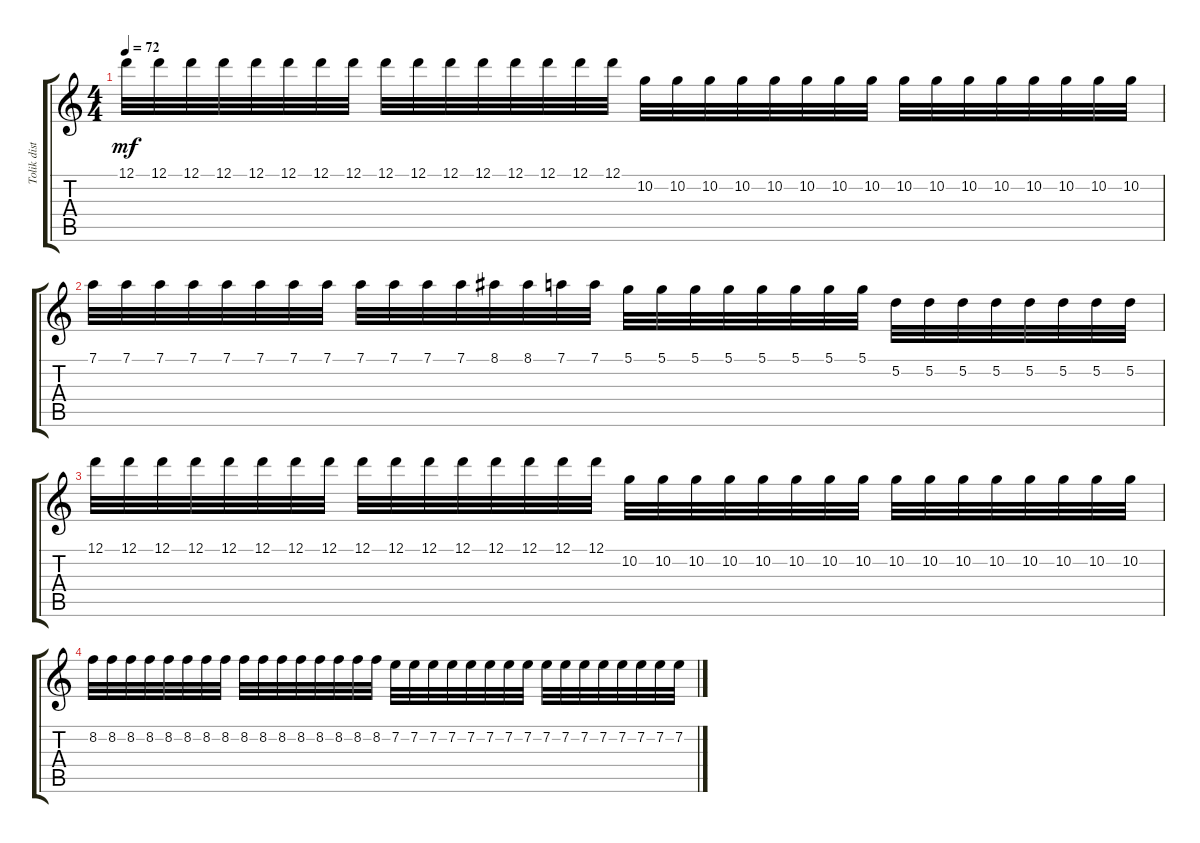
\track ("Tolik dist" "Tolik dist") {instrument distortionguitar}
\staff {score tabs}
\tuning (D4 A3 F3 C3 G2 C2) {hide}
\ts (4 4)
\tempo 72
\clef g2
\ks c
12.1.32{dy mf} 12.1.32 12.1.32 12.1.32 12.1.32 12.1.32 12.1.32 12.1.32 12.1.32 12.1.32 12.1.32 12.1.32 12.1.32 12.1.32 12.1.32 12.1.32 10.2.32 10.2.32 10.2.32 10.2.32 10.2.32 10.2.32 10.2.32 10.2.32 10.2.32 10.2.32 10.2.32 10.2.32 10.2.32 10.2.32 10.2.32 10.2.32 |
7.1.32 7.1.32 7.1.32 7.1.32 7.1.32 7.1.32 7.1.32 7.1.32 7.1.32 7.1.32 7.1.32 7.1.32 8.1.32 8.1.32 7.1.32 7.1.32 5.1.32 5.1.32 5.1.32 5.1.32 5.1.32 5.1.32 5.1.32 5.1.32 5.2.32 5.2.32 5.2.32 5.2.32 5.2.32 5.2.32 5.2.32 5.2.32 |
12.1.32 12.1.32 12.1.32 12.1.32 12.1.32 12.1.32 12.1.32 12.1.32 12.1.32 12.1.32 12.1.32 12.1.32 12.1.32 12.1.32 12.1.32 12.1.32 10.2.32 10.2.32 10.2.32 10.2.32 10.2.32 10.2.32 10.2.32 10.2.32 10.2.32 10.2.32 10.2.32 10.2.32 10.2.32 10.2.32 10.2.32 10.2.32 |
8.2.32 8.2.32 8.2.32 8.2.32 8.2.32 8.2.32 8.2.32 8.2.32 8.2.32 8.2.32 8.2.32 8.2.32 8.2.32 8.2.32 8.2.32 8.2.32 7.2.32 7.2.32 7.2.32 7.2.32 7.2.32 7.2.32 7.2.32 7.2.32 7.2.32 7.2.32 7.2.32 7.2.32 7.2.32 7.2.32 7.2.32 7.2.32
